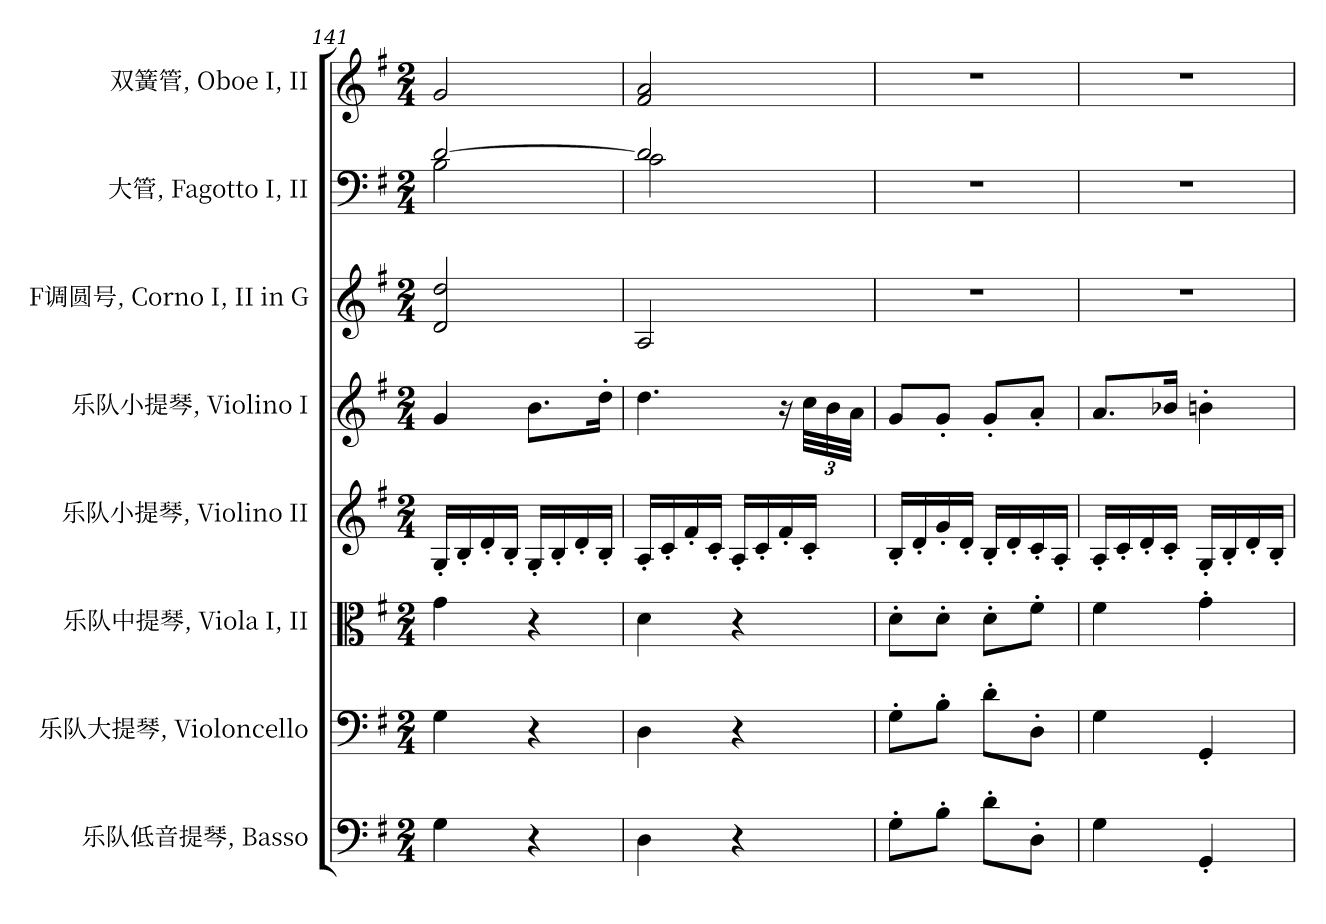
**kern	**kern	**kern	**kern	**kern	**kern	**kern	**kern
*part8	*part7	*part6	*part5	*part4	*part3	*part2	*part1
*staff8	*staff7	*staff6	*staff5	*staff4	*staff3	*staff2	*staff1
*I"乐队低音提琴, Basso	*I"乐队大提琴, Violoncello	*I"乐队中提琴, Viola I, II	*I"乐队小提琴, Violino II	*I"乐队小提琴, Violino I	*I"F调圆号, Corno I, II in G	*I"大管, Fagotto I, II	*I"双簧管, Oboe I, II
*	*	*	*	*	*	*	*I'Ob.
*clefF4	*clefF4	*clefC3	*clefG2	*clefG2	*clefG2	*clefF4	*clefG2
*ITrd7c12	*	*	*	*	*ITrd4c7	*	*
*k[f#]	*k[f#]	*k[f#]	*k[f#]	*k[f#]	*k[]	*k[f#]	*k[f#]
*M2/4	*M2/4	*M2/4	*M2/4	*M2/4	*M2/4	*M2/4	*M2/4
*MM41	*MM41	*MM41	*MM41	*MM41	*MM41	*MM41	*MM41
=141	=141	=141	=141	=141	=141	=141	=141
*	*	*	*	*	*	*^	*
4GG\	4G\	4g\	16G'/LL	4g/	2G/ 2g/	[2d/	2B\	2g/
.	.	.	16B'/	.	.	.	.	.
.	.	.	16d'/	.	.	.	.	.
.	.	.	16B'/JJ	.	.	.	.	.
4r	4r	4r	16G'/LL	8.b\L	.	.	.	.
.	.	.	16B'/	.	.	.	.	.
.	.	.	16d'/	.	.	.	.	.
.	.	.	16B'/JJ	16dd'\Jk	.	.	.	.
=142	=142	=142	=142	=142	=142	=142	=142	=142
4DD\	4D\	4d\	16A'/LL	4.dd\	2D/	2d/]	2c\	2f#/ 2a/
.	.	.	16c'/	.	.	.	.	.
.	.	.	16f#'/	.	.	.	.	.
.	.	.	16c'/JJ	.	.	.	.	.
4r	4r	4r	16A'/LL	.	.	.	.	.
.	.	.	16c'/	.	.	.	.	.
.	.	.	16f#'/	16r	.	.	.	.
*	*	*	*	*Xbrackettup	*	*	*	*
.	.	.	16c'/JJ	48cc\LLL	.	.	.	.
.	.	.	.	48b\	.	.	.	.
.	.	.	.	48a\JJJ	.	.	.	.
*	*	*	*	*	*	*v	*v	*
=143	=143	=143	=143	=143	=143	=143	=143
8GG'\L	8G'\L	8d'\L	16B'/LL	8g/L	2r	2r	2r
.	.	.	16d'/	.	.	.	.
8BB'\J	8B'\J	8d'\J	16g'/	8g'/J	.	.	.
.	.	.	16d'/JJ	.	.	.	.
8D'\L	8d'\L	8d'\L	16B'/LL	8g'/L	.	.	.
.	.	.	16d'/	.	.	.	.
8DD'\J	8D'\J	8f#'\J	16c'/	8a'/J	.	.	.
.	.	.	16A'/JJ	.	.	.	.
!!LO:PB:g=z
=144	=144	=144	=144	=144	=144	=144	=144
4GG\	4G\	4f#\	16A'/LL	8.a/L	2r	2r	2r
.	.	.	16c'/	.	.	.	.
.	.	.	16d'/	.	.	.	.
.	.	.	16c'/JJ	16b-X/Jk	.	.	.
4GGG'/	4GG'/	4g'\	16G'/LL	4bn'\	.	.	.
.	.	.	16B'/	.	.	.	.
.	.	.	16d'/	.	.	.	.
.	.	.	16B'/JJ	.	.	.	.
=	=	=	=	=	=	=	=
*-	*-	*-	*-	*-	*-	*-	*-
